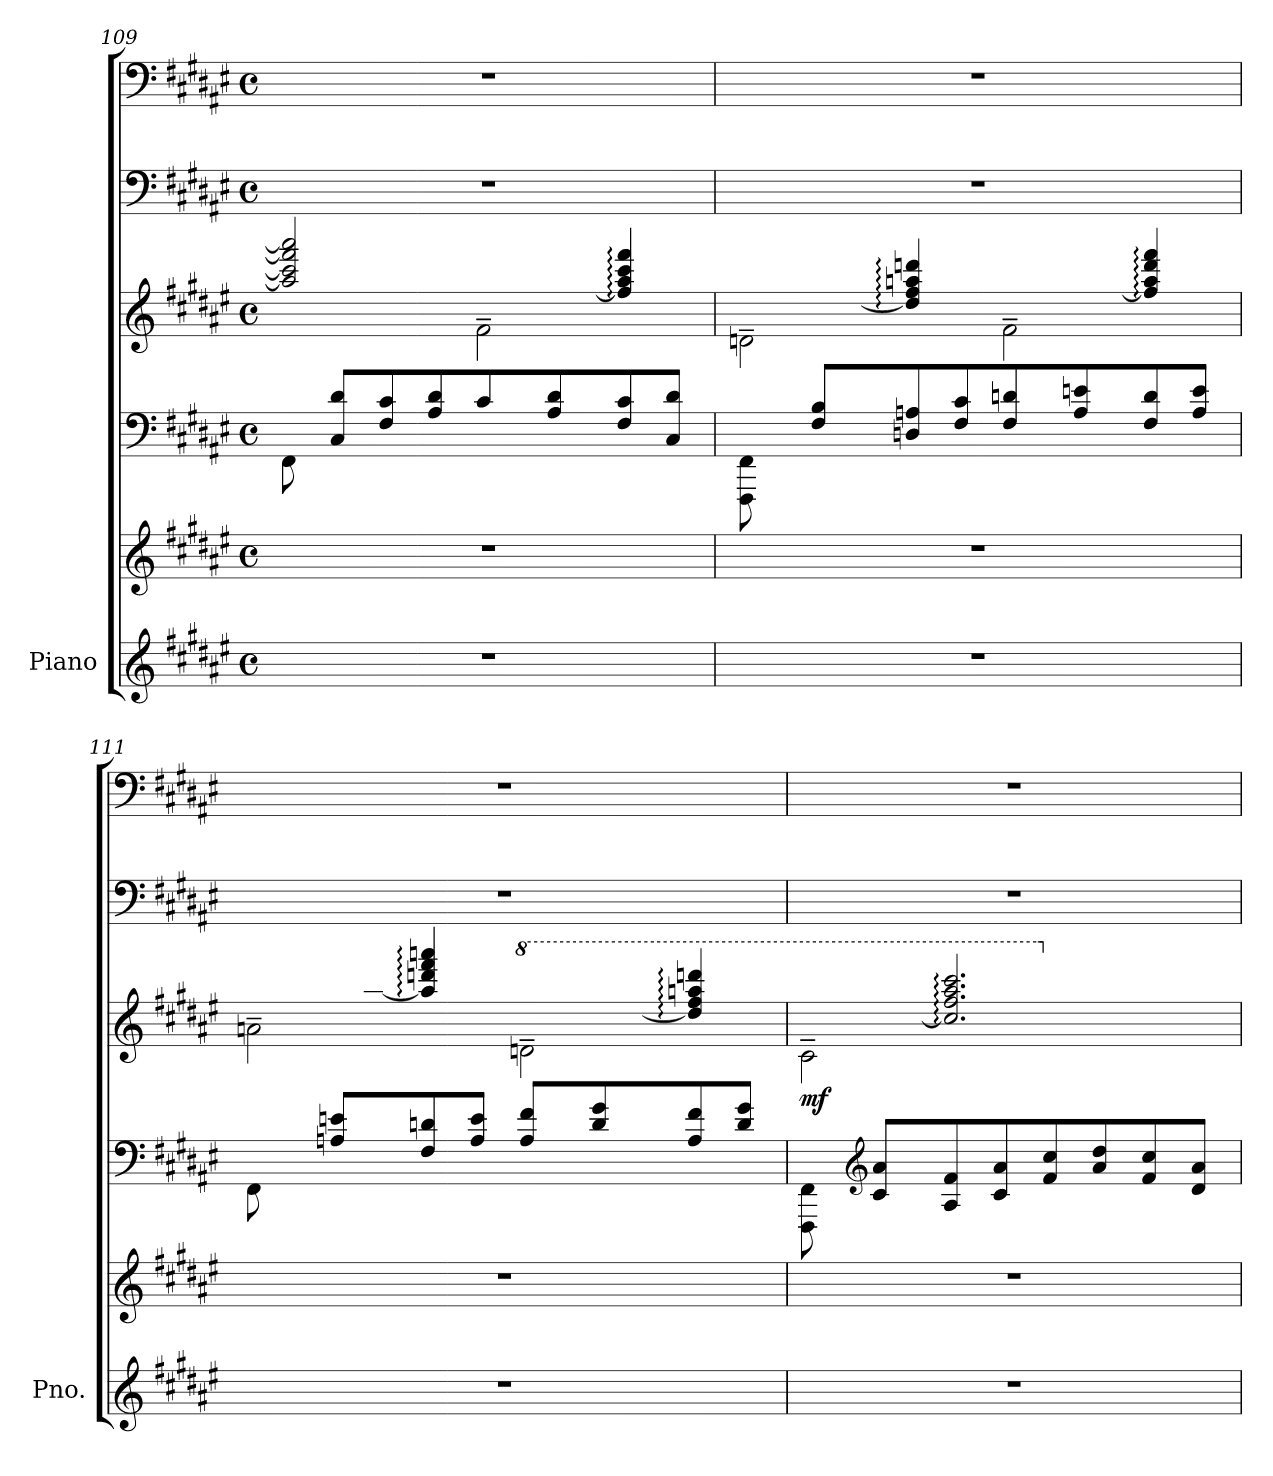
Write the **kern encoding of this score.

**kern	**kern	**kern	**kern	**kern	**kern	**dynam
*part1	*part1	*part1	*part1	*part1	*part1	*part1
*staff6	*staff5	*staff4	*staff3	*staff2	*staff1	*staff1/2/3/4/5/6
*I"Piano	*	*	*	*	*	*
*I'Pno.	*	*	*	*	*	*
*clefG2	*clefG2	*clefF4	*clefG2	*clefF4	*clefF4	*
*k[f#c#g#d#a#e#]	*k[f#c#g#d#a#e#]	*k[f#c#g#d#a#e#]	*k[f#c#g#d#a#e#]	*k[f#c#g#d#a#e#]	*k[f#c#g#d#a#e#]	*
*M4/4	*M4/4	*M4/4	*M4/4	*M4/4	*M4/4	*
*met(c)	*met(c)	*met(c)	*met(c)	*met(c)	*met(c)	*
=109	=109	=109	=109	=109	=109	=109
*	*	*	*^	*	*	*
1r	1r	8FF#\	2ryy	2aa#/] 2ccc#/] 2fff#/] 2aaa#/]	1r	1r	.
.	.	8C#/ 8d#/L	.	.	.	.	.
.	.	8F#/ 8c#/	.	.	.	.	.
.	.	8A#/ 8d#/	.	.	.	.	.
!	!	!	!	!LO:N:head=solid	!	!	!
.	.	8c#/	2f#~\	16f#/LLyy	.	.	.
.	.	.	.	16a#/	.	.	.
.	.	8A#/ 8d#/	.	16cc#/	.	.	.
.	.	.	.	[16ff#/JJ	.	.	.
.	.	8F#/ 8c#/	.	4ff#/]: 4aa#/: 4ccc#/: 4fff#/:	.	.	.
.	.	8C#/ 8d#/J	.	.	.	.	.
=110	=110	=110	=110	=110	=110	=110	=110
!	!	!	!	!LO:N:head=solid	!	!	!
1r	1r	8FFF#\ 8FF#\	2dn~\	16dn/LLyy	1r	1r	.
.	.	.	.	16f#/	.	.	.
.	.	8F#/ 8B/L	.	16an/	.	.	.
.	.	.	.	[16ddn/JJ	.	.	.
.	.	8Dn/ 8An/	.	4dd/]: 4ff#/: 4aan/: 4dddn/:	.	.	.
.	.	8F#/ 8c#/	.	.	.	.	.
!	!	!	!	!LO:N:head=solid	!	!	!
.	.	8F#/ 8dn/	2f#~\	16f#/LLyy	.	.	.
.	.	.	.	16a/	.	.	.
.	.	8A/ 8en/	.	16dd/	.	.	.
.	.	.	.	[16ff#/JJ	.	.	.
.	.	8F#/ 8d/	.	4ff#/]: 4aa/: 4ddd/: 4fff#/:	.	.	.
.	.	8A/ 8e/J	.	.	.	.	.
!!LO:LB:g=z
=111	=111	=111	=111	=111	=111	=111	=111
*	*	*	*	*	*	*MM110	*
!	!	!	!	!LO:N:head=solid	!	!	!
1r	1r	8FF#\	2an~\	16an/LLyy	1r	1r	.
.	.	.	.	16ddn/	.	.	.
.	.	8An/ 8en/L	.	16ff#/	.	.	.
.	.	.	.	[16aan/JJ	.	.	.
.	.	8F#/ 8dn/	.	4aa/]: 4dddn/: 4fff#/: 4aaan/:	.	.	.
.	.	8A/ 8e/J	.	.	.	.	.
*	*	*	*8va	*	*	*	*
!	!	!	!	!LO:N:head=solid	!	!	!
.	.	8A/ 8f#/L	2ddn~\	16ddn/LLyy	.	.	.
.	.	.	.	16ff#/	.	.	.
.	.	8d/ 8g#/	.	16aa/	.	.	.
.	.	.	.	[16dddn/JJ	.	.	.
.	.	8A/ 8f#/	.	4ddd/]: 4fff#/: 4aaan/: 4ddddn/:	.	.	.
.	.	8d/ 8g#/J	.	.	.	.	.
=112	=112	=112	=112	=112	=112	=112	=112
!	!	!	!	!LO:N:head=solid	!	!	!LO:DY:b=3
1r	1r	8FFF#\ 8FF#\	2cc#~\	16cc#/LLyy	1r	1r	mf
.	.	.	.	16ff#/	.	.	.
*	*	*clefG2	*	*	*	*	*
.	.	8c#/ 8a#/L	.	16aa#/	.	.	.
.	.	.	.	[16ccc#/JJ	.	.	.
.	.	8A#/ 8f#/	.	2.ccc#/]: 2.fff#/: 2.aaa#/: 2.cccc#/:	.	.	.
.	.	8c#/ 8a#/	.	.	.	.	.
.	.	8f#/ 8cc#/	2ryy	.	.	.	.
.	.	8a#/ 8dd#/	.	.	.	.	.
.	.	8f#/ 8cc#/	.	.	.	.	.
.	.	8d#/ 8a#/J	.	.	.	.	.
*	*	*	*v	*v	*	*	*
*	*	*	*X8va	*	*	*
=	=	=	=	=	=	=
*-	*-	*-	*-	*-	*-	*-
